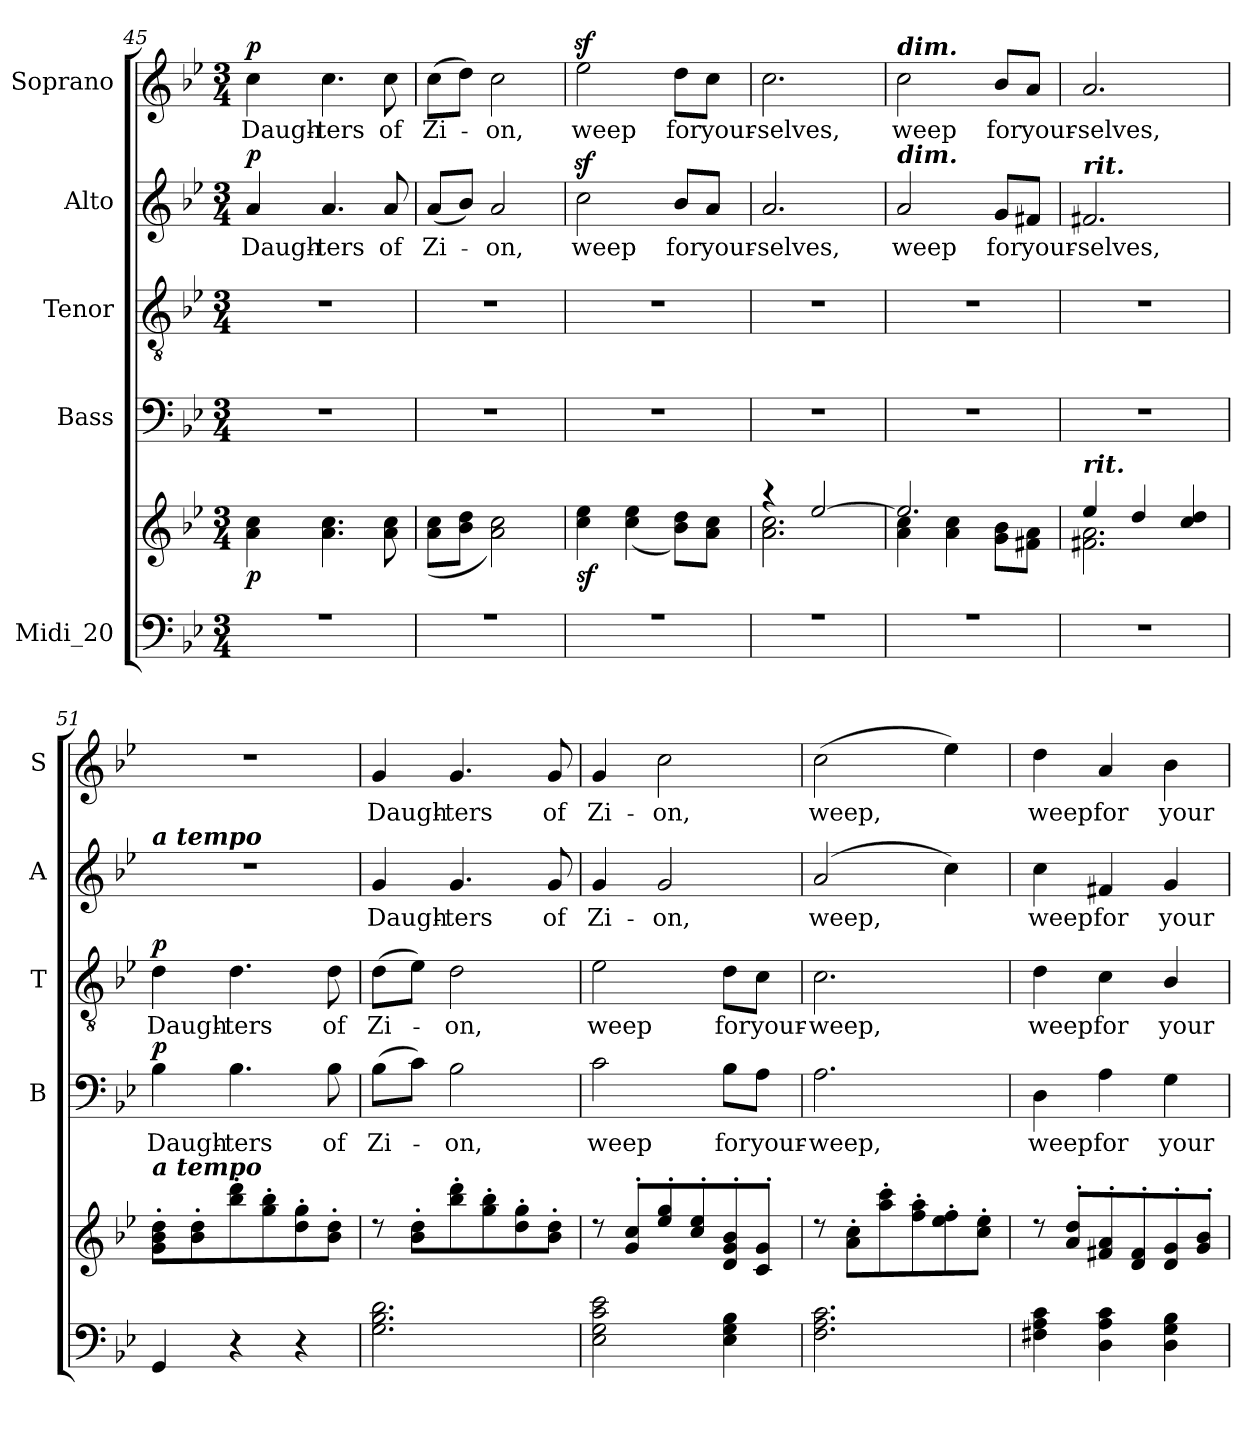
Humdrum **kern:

**kern	**kern	**dynam	**kern	**text	**dynam	**kern	**text	**dynam	**kern	**text	**dynam	**kern	**text	**dynam
*part5	*part5	*part5	*part4	*part4	*part4	*part3	*part3	*part3	*part2	*part2	*part2	*part1	*part1	*part1
*staff6	*staff5	*staff5/6	*staff4	*staff4	*staff4	*staff3	*staff3	*staff3	*staff2	*staff2	*staff2	*staff1	*staff1	*staff1
*I"Midi_20	*	*	*I"Bass	*	*	*I"Tenor	*	*	*I"Alto	*	*	*I"Soprano	*	*
*	*	*	*I'B	*	*	*I'T	*	*	*I'A	*	*	*I'S	*	*
*clefF4	*clefG2	*	*clefF4	*	*	*clefGv2	*	*	*clefG2	*	*	*clefG2	*	*
*k[b-e-]	*k[b-e-]	*	*k[b-e-]	*	*	*k[b-e-]	*	*	*k[b-e-]	*	*	*k[b-e-]	*	*
*B-:	*B-:	*	*B-:	*	*	*B-:	*	*	*B-:	*	*	*B-:	*	*
*M3/4	*M3/4	*	*M3/4	*	*	*M3/4	*	*	*M3/4	*	*	*M3/4	*	*
=45	=45	=45	=45	=45	=45	=45	=45	=45	=45	=45	=45	=45	=45	=45
*^	*^	*	*	*	*	*	*	*	*	*	*	*	*	*
!	!	!	!	!LO:DY:b	!	!	!	!	!	!	!	!LO:LY:b	!LO:DY:b	!	!LO:LY:b	!LO:DY:b
2.r	2.ryy	2.ryy	4a\ 4cc\	p	2.r	.	.	2.r	.	.	4a/	Daugh-	p	4cc\	Daugh-	p
!	!	!	!	!	!	!	!	!	!	!	!	!LO:LY:b	!	!	!LO:LY:b	!
.	.	.	4.a\ 4.cc\	.	.	.	.	.	.	.	4.a/	-ters	.	4.cc\	-ters	.
!	!	!	!	!	!	!	!	!	!	!	!	!LO:LY:b	!	!	!LO:LY:b	!
.	.	.	8a\ 8cc\	.	.	.	.	.	.	.	8a/	of	.	8cc\	of	.
=46	=46	=46	=46	=46	=46	=46	=46	=46	=46	=46	=46	=46	=46	=46	=46	=46
!	!	!	!	!	!	!	!	!	!	!	!	!LO:LY:b	!	!	!LO:LY:b	!
2.r	2.ryy	2.ryy	(>8a\ 8cc\L	.	2.r	.	.	2.r	.	.	(<8a/L	Zi-	.	(>8cc\L	Zi-	.
.	.	.	8b-\ 8dd\J	.	.	.	.	.	.	.	8b-/J)	.	.	8dd\J)	.	.
!	!	!	!	!	!	!	!	!	!	!	!	!LO:LY:b	!	!	!LO:LY:b	!
.	.	.	2a\ 2cc\)	.	.	.	.	.	.	.	2a/	on,	.	2cc\	on,	.
=47	=47	=47	=47	=47	=47	=47	=47	=47	=47	=47	=47	=47	=47	=47	=47	=47
!	!	!	!	!LO:DY:b	!	!	!	!	!	!	!	!LO:LY:b	!	!	!LO:LY:b	!
2.r	2.ryy	2.ryy	4cc\ 4ee-\	sf	2.r	.	.	2.r	.	.	2ccz<\	weep	.	2ee-z<\	weep	.
.	.	.	(>4cc\ 4ee-\	.	.	.	.	.	.	.	.	.	.	.	.	.
!	!	!	!	!	!	!	!	!	!	!	!	!LO:LY:b	!	!	!LO:LY:b	!
.	.	.	8b-\ 8dd\L)	.	.	.	.	.	.	.	8b-/L	for	.	8dd\L	for	.
!	!	!	!	!	!	!	!	!	!	!	!	!LO:LY:b	!	!	!LO:LY:b	!
.	.	.	8a\ 8cc\J	.	.	.	.	.	.	.	8a/J	your-	.	8cc\J	your-	.
=48	=48	=48	=48	=48	=48	=48	=48	=48	=48	=48	=48	=48	=48	=48	=48	=48
!	!	!	!	!	!	!	!	!	!	!	!	!LO:LY:b	!	!	!LO:LY:b	!
2.r	2.ryy	4r	2.a\ 2.cc\	.	2.r	.	.	2.r	.	.	2.a/	-selves,	.	2.cc\	-selves,	.
.	.	[2ee-/	.	.	.	.	.	.	.	.	.	.	.	.	.	.
=49	=49	=49	=49	=49	=49	=49	=49	=49	=49	=49	=49	=49	=49	=49	=49	=49
!	!	!	!	!	!	!	!	!	!	!	!	!	!	!LO:TX:a:Bi:t=dim.	!	!
!	!	!	!	!	!	!	!	!	!	!	!LO:TX:a:Bi:t=dim.	!	!	!	!	!
!	!	!	!	!	!	!	!	!	!	!	!	!LO:LY:b	!	!	!LO:LY:b	!
2.r	2.ryy	2.ee-/]	4a\ 4cc\	.	2.r	.	.	2.r	.	.	2a/	weep	.	2cc\	weep	.
.	.	.	4a\ 4cc\	.	.	.	.	.	.	.	.	.	.	.	.	.
!	!	!	!	!	!	!	!	!	!	!	!	!LO:LY:b	!	!	!LO:LY:b	!
.	.	.	8g\ 8b-\L	.	.	.	.	.	.	.	8g/L	for	.	8b-/L	for	.
!	!	!	!	!	!	!	!	!	!	!	!	!LO:LY:b	!	!	!LO:LY:b	!
.	.	.	8f#X\ 8a\J	.	.	.	.	.	.	.	8f#X/J	your-	.	8a/J	your-	.
*v	*v	*	*	*	*	*	*	*	*	*	*	*	*	*	*	*
!!LO:LB:g=z
=50	=50	=50	=50	=50	=50	=50	=50	=50	=50	=50	=50	=50	=50	=50	=50
*	*	*	*	*	*	*	*	*	*	*	*	*	*MM87	*	*
!	!	!	!	!	!	!	!	!	!	!	!	!	!LO:TX:a:Bi:t=rit.	!	!
!	!	!	!	!	!	!	!	!	!	!LO:TX:a:Bi:t=rit.	!	!	!	!	!
!	!LO:TX:a:Bi:t=rit.	!	!	!	!	!	!	!	!	!	!	!	!	!	!
!	!	!	!	!	!	!	!	!	!	!	!LO:LY:b	!	!	!LO:LY:b	!
*	*	*	*	*	*	*	*	*	*	*	*	*	*^	*	*
*	*	*	*	*	*	*	*	*	*	*	*	*	*	*^	*	*
2.r	4ee-/	2.f#X\ 2.a\	.	2.r	.	.	2.r	.	.	2.f#X/	-selves,	.	2.a/	4ryy	2ryy	-selves,	.
*	*	*	*	*	*	*	*	*	*	*	*	*	*MM82	*	*	*	*
.	4dd/	.	.	.	.	.	.	.	.	.	.	.	.	2ryy	.	.	.
*	*	*	*	*	*	*	*	*	*	*	*	*	*MM80	*	*	*	*
.	4cc/ 4dd/	.	.	.	.	.	.	.	.	.	.	.	.	.	4ryy	.	.
*	*	*	*	*	*	*	*	*	*	*	*	*	*v	*v	*v	*	*
=51	=51	=51	=51	=51	=51	=51	=51	=51	=51	=51	=51	=51	=51	=51	=51
*	*	*	*	*	*	*	*	*	*	*	*	*	*MM90	*	*
*	*	*	*	*	*	*	*	*	*	*	*	*	*^	*	*
*	*	*	*	*	*	*	*	*	*	*	*	*	*	*^	*	*
!	!	!	!	!	!	!	!	!	!	!	!	!	!LO:TX:a:Bi:t=a tempo	!	!	!	!
!	!	!	!	!	!	!	!	!	!	!LO:TX:a:Bi:t=a tempo	!	!	!	!	!	!	!
!	!LO:TX:a:Bi:t=a tempo	!	!	!	!	!	!	!	!	!	!	!	!	!	!	!	!
!	!	!	!	!	!LO:LY:b	!LO:DY:b	!	!LO:LY:b	!LO:DY:b	!	!	!	!	!	!	!	!
*	*	*	*	*	*	*	*	*	*	*	*	*	*v	*v	*v	*	*
4GG/	8g\' 8b-\' 8dd\'L	2.ryy	.	4B-\	Daugh-	p	4d\	Daugh-	p	2.r	.	.	2.r	.	.
.	8b-\' 8dd\'	.	.	.	.	.	.	.	.	.	.	.	.	.	.
!	!	!	!	!	!LO:LY:b	!	!	!LO:LY:b	!	!	!	!	!	!	!
4r	8bb-\' 8ddd\'	.	.	4.B-\	-ters	.	4.d\	-ters	.	.	.	.	.	.	.
.	8gg\' 8bb-\'	.	.	.	.	.	.	.	.	.	.	.	.	.	.
4r	8dd\' 8gg\'	.	.	.	.	.	.	.	.	.	.	.	.	.	.
!	!	!	!	!	!LO:LY:b	!	!	!LO:LY:b	!	!	!	!	!	!	!
.	8b-\' 8dd\'J	.	.	8B-\	of	.	8d\	of	.	.	.	.	.	.	.
=52	=52	=52	=52	=52	=52	=52	=52	=52	=52	=52	=52	=52	=52	=52	=52
!	!	!	!	!	!LO:LY:b	!	!	!LO:LY:b	!	!	!LO:LY:b	!	!	!LO:LY:b	!
2.G\ 2.B-\ 2.d\	8r	2.ryy	.	(>8B-\L	Zi-	.	(>8d\L	Zi-	.	4g/	Daugh-	.	4g/	Daugh-	.
.	8b-\' 8dd\'L	.	.	8c\J)	.	.	8e-\J)	.	.	.	.	.	.	.	.
!	!	!	!	!	!LO:LY:b	!	!	!LO:LY:b	!	!	!LO:LY:b	!	!	!LO:LY:b	!
.	8bb-\' 8ddd\'	.	.	2B-\	on,	.	2d\	on,	.	4.g/	-ters	.	4.g/	-ters	.
.	8gg\' 8bb-\'	.	.	.	.	.	.	.	.	.	.	.	.	.	.
.	8dd\' 8gg\'	.	.	.	.	.	.	.	.	.	.	.	.	.	.
!	!	!	!	!	!	!	!	!	!	!	!LO:LY:b	!	!	!LO:LY:b	!
.	8b-\' 8dd\'J	.	.	.	.	.	.	.	.	8g/	of	.	8g/	of	.
=53	=53	=53	=53	=53	=53	=53	=53	=53	=53	=53	=53	=53	=53	=53	=53
!	!	!	!	!	!LO:LY:b	!	!	!LO:LY:b	!	!	!LO:LY:b	!	!	!LO:LY:b	!
2E-\ 2G\ 2c\ 2e-\	8r	2.ryy	.	2c\	weep	.	2e-\	weep	.	4g/	Zi-	.	4g/	Zi-	.
.	8g/' 8cc/'L	.	.	.	.	.	.	.	.	.	.	.	.	.	.
!	!	!	!	!	!	!	!	!	!	!	!LO:LY:b	!	!	!LO:LY:b	!
.	8ee-/' 8gg/'	.	.	.	.	.	.	.	.	2g/	-on,	.	2cc\	-on,	.
.	8cc/' 8ee-/'	.	.	.	.	.	.	.	.	.	.	.	.	.	.
!	!	!	!	!	!LO:LY:b	!	!	!LO:LY:b	!	!	!	!	!	!	!
4E-\ 4G\ 4B-\	8d/' 8g/' 8b-/'	.	.	8B-\L	for	.	8d\L	for	.	.	.	.	.	.	.
!	!	!	!	!	!LO:LY:b	!	!	!LO:LY:b	!	!	!	!	!	!	!
.	8c/' 8g/'J	.	.	8A\J	your-	.	8c\J	your-	.	.	.	.	.	.	.
=54	=54	=54	=54	=54	=54	=54	=54	=54	=54	=54	=54	=54	=54	=54	=54
!	!	!	!	!	!LO:LY:b	!	!	!LO:LY:b	!	!	!LO:LY:b	!	!	!LO:LY:b	!
2.F\ 2.A\ 2.c\	8r	2.ryy	.	2.A\	-weep,	.	2.c\	-weep,	.	(<2a/	weep,	.	(>2cc\	weep,	.
.	8a\' 8cc\'L	.	.	.	.	.	.	.	.	.	.	.	.	.	.
.	8aa\' 8ccc\'	.	.	.	.	.	.	.	.	.	.	.	.	.	.
.	8ff\' 8aa\'	.	.	.	.	.	.	.	.	.	.	.	.	.	.
.	8ee-\' 8ff\'	.	.	.	.	.	.	.	.	4cc\)	.	.	4ee-\)	.	.
.	8cc\' 8ee-\'J	.	.	.	.	.	.	.	.	.	.	.	.	.	.
=55	=55	=55	=55	=55	=55	=55	=55	=55	=55	=55	=55	=55	=55	=55	=55
!	!	!	!	!	!LO:LY:b	!	!	!LO:LY:b	!	!	!LO:LY:b	!	!	!LO:LY:b	!
4F#X\ 4A\ 4c\	8r	2.ryy	.	4D\	weep	.	4d\	weep	.	4cc\	weep	.	4dd\	weep	.
.	8a/' 8dd/'L	.	.	.	.	.	.	.	.	.	.	.	.	.	.
!	!	!	!	!	!LO:LY:b	!	!	!LO:LY:b	!	!	!LO:LY:b	!	!	!LO:LY:b	!
4D\ 4A\ 4c\	8f#X/' 8a/'	.	.	4A\	for	.	4c\	for	.	4f#X/	for	.	4a/	for	.
.	8d/' 8f#/'	.	.	.	.	.	.	.	.	.	.	.	.	.	.
!	!	!	!	!	!LO:LY:b	!	!	!LO:LY:b	!	!	!LO:LY:b	!	!	!LO:LY:b	!
4D\ 4G\ 4B-\	8d/' 8g/'	.	.	4G\	your-	.	4B-/	your-	.	4g/	your-	.	4b-\	your-	.
.	8g/' 8b-/'J	.	.	.	.	.	.	.	.	.	.	.	.	.	.
*	*v	*v	*	*	*	*	*	*	*	*	*	*	*	*	*
=	=	=	=	=	=	=	=	=	=	=	=	=	=	=
*-	*-	*-	*-	*-	*-	*-	*-	*-	*-	*-	*-	*-	*-	*-
